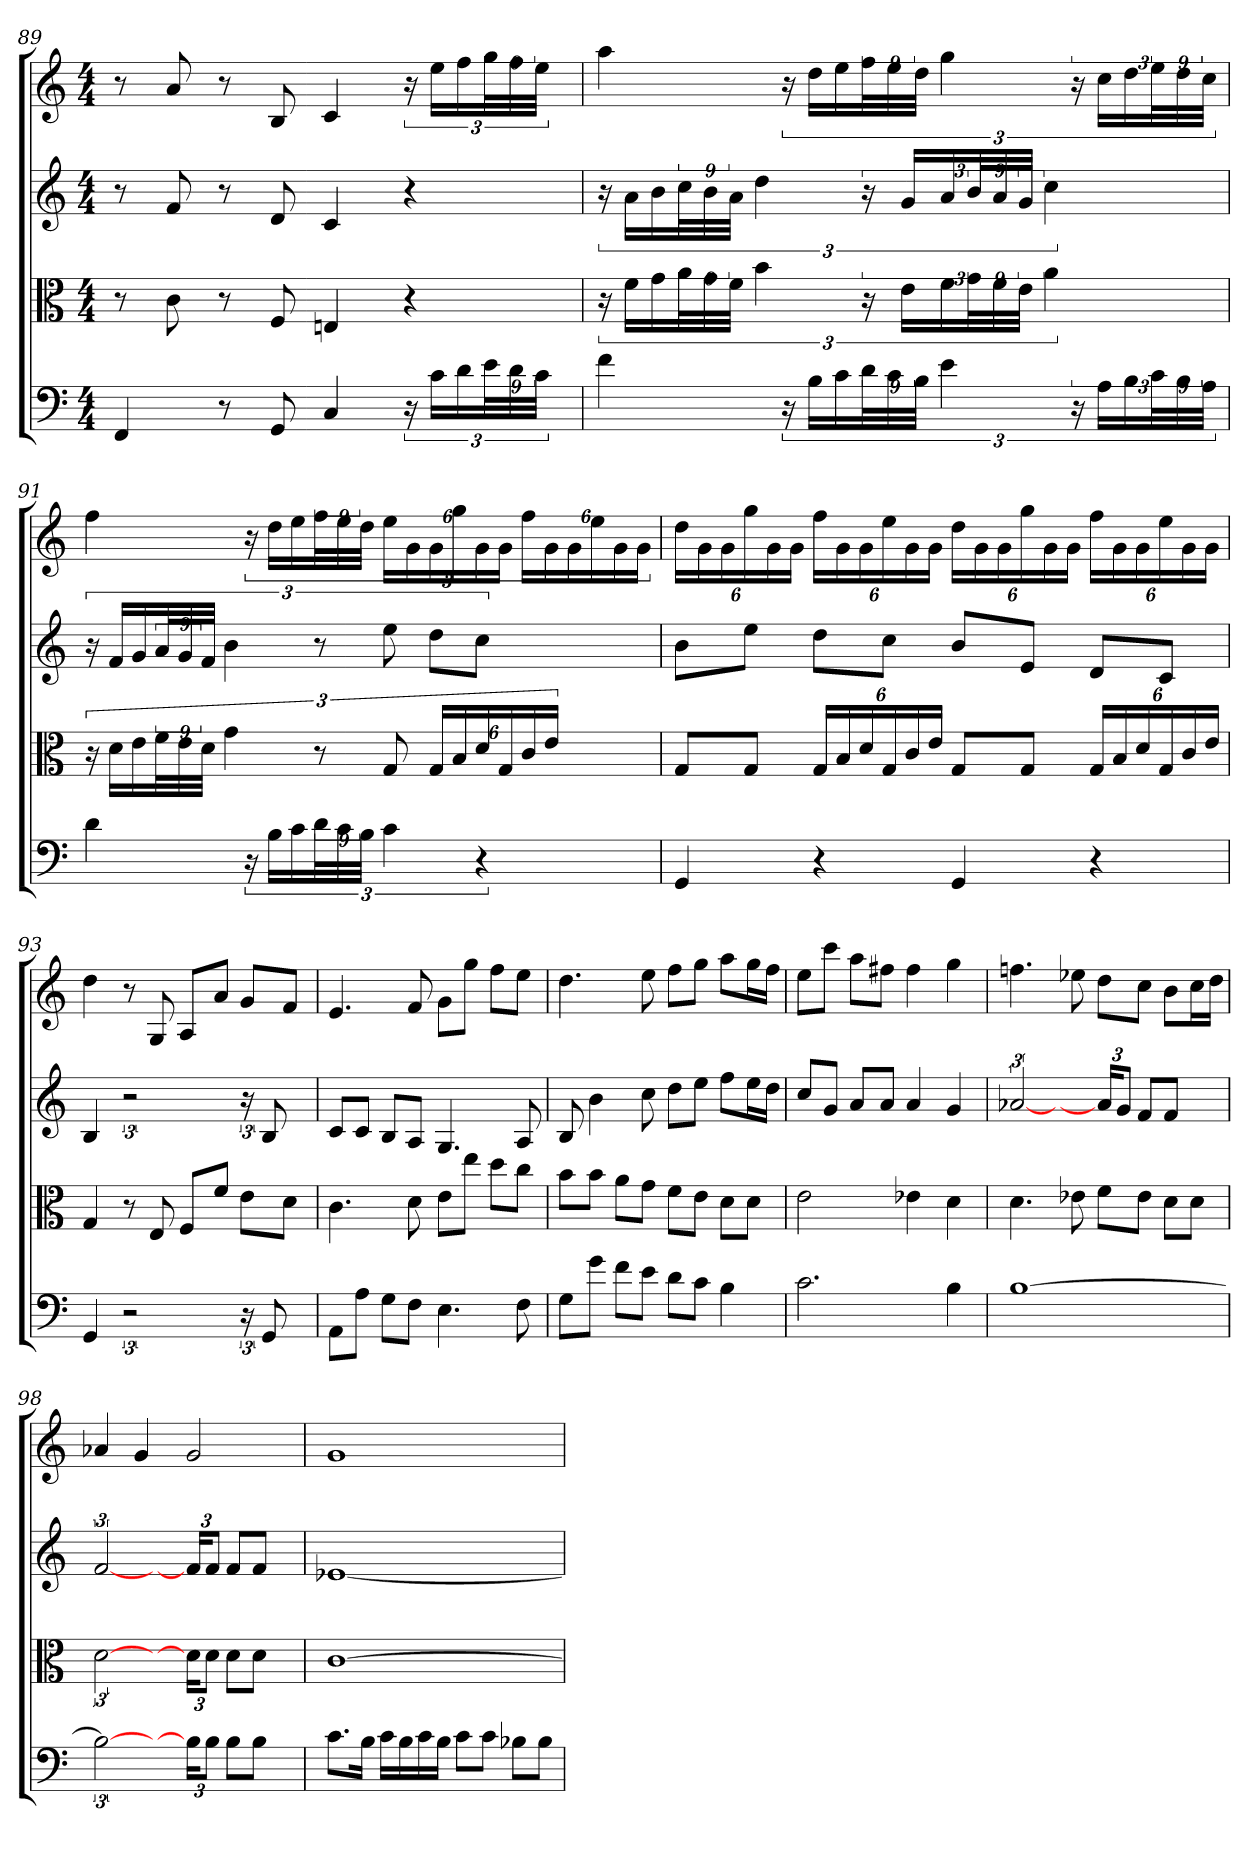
**kern	**kern	**kern	**kern
*part4	*part3	*part2	*part1
*staff4	*staff3	*staff2	*staff1
*clefF4	*clefC3	*clefG2	*clefG2
*k[]	*k[]	*k[]	*k[]
*M4/4	*M4/4	*M4/4	*M4/4
=89	=89	=89	=89
4FF/	8r	8r	8r
.	8c\	8f/	8a/
8r	8r	8r	8r
8GG/	8F/	8d/	8B/
4C/	4En/	4c/	4c/
24r	4r	4r	24r
24c\LL	.	.	24ee\LL
24d\	.	.	24ff\
36e\	.	.	36gg\
36d\	.	.	36ff\
36c\JJ	.	.	36ee\JJ
24ryy	.	.	24ryy
=90	=90	=90	=90
4f\	24r	24r	4aa\
.	24f\LL	24a\LL	.
.	24g\	24b\	.
.	36a\	36cc\	.
.	36g\	36b\	.
.	36f\JJ	36a\JJ	.
.	4b\	4dd\	.
24r	.	.	24r
24B\LL	.	.	24dd\LL
24c\	.	.	24ee\
36d\	.	.	36ff\
36c\	.	.	36ee\
36B\JJ	.	.	36dd\JJ
4e\	24r	24r	4gg\
.	24e\LL	24g/LL	.
.	24f\	24a/	.
.	36g\	36b/	.
.	36f\	36a/	.
.	36e\JJ	36g/JJ	.
.	4a\	4cc\	.
24r	.	.	24r
24A\LL	.	.	24cc\LL
24B\	.	.	24dd\
36c\	.	.	36ee\
36B\	.	.	36dd\
36A\JJ	.	.	36cc\JJ
=91	=91	=91	=91
4d\	24r	24r	4ff\
.	24d\LL	24f/LL	.
.	24e\	24g/	.
.	36f\	36a/	.
.	36e\	36g/	.
.	36d\JJ	36f/JJ	.
.	4g\	4b\	.
24r	.	.	24r
24B\LL	.	.	24dd\LL
24c\	.	.	24ee\
36d\	.	.	36ff\
36c\	.	.	36ee\
36B\JJ	.	.	36dd\JJ
4c\	8r	8r	24ee\LL
.	.	.	24g\
.	.	.	24g\
.	8G/	8ee\	24gg\
.	.	.	24g\
.	.	.	24g\JJ
4r	24G/LL	8dd\L	24ff\LL
.	24B/	.	24g\
.	24d/	.	24g\
.	24G/	8cc\J	24ee\
.	24c/	.	24g\
.	24e/JJ	.	24g\JJ
=92	=92	=92	=92
4GG/	8G/L	8b\L	24dd\LL
.	.	.	24g\
.	.	.	24g\
.	8G/J	8ee\J	24gg\
.	.	.	24g\
.	.	.	24g\JJ
4r	24G/LL	8dd\L	24ff\LL
.	24B/	.	24g\
.	24d/	.	24g\
.	24G/	8cc\J	24ee\
.	24c/	.	24g\
.	24e/JJ	.	24g\JJ
4GG/	8G/L	8b/L	24dd\LL
.	.	.	24g\
.	.	.	24g\
.	8G/J	8e/J	24gg\
.	.	.	24g\
.	.	.	24g\JJ
4r	24G/LL	8d/L	24ff\LL
.	24B/	.	24g\
.	24d/	.	24g\
.	24G/	8c/J	24ee\
.	24c/	.	24g\
.	24e/JJ	.	24g\JJ
=93	=93	=93	=93
4GG/	4G/	4B/	4dd\
3r	8r	3r	8r
.	8E/	.	8G/
.	8F/L	.	8A/L
6ryy	.	6ryy	.
.	8f/J	.	8a/J
24r	8e\L	24r	8g/L
8GG/	.	8B/	.
.	8d\J	.	8f/J
12ryy	.	12ryy	.
=94	=94	=94	=94
8AA\L	4.c\	8c/L	4.e/
8A\J	.	8c/J	.
8G\L	.	8B/L	.
8F\J	8d\	8A/J	8f/
4.E\	8e\L	4.G/	8g\L
.	8ee\J	.	8gg\J
.	8dd\L	.	8ff\L
8F\	8cc\J	8A/	8ee\J
=95	=95	=95	=95
8G\L	8b\L	8B/	4.dd\
8g\J	8b\J	4b\	.
8f\L	8a\L	.	.
8e\J	8g\J	8cc\	8ee\
8d\L	8f\L	8dd\L	8ff\L
8c\J	8e\J	8ee\J	8gg\J
4B\	8d\L	8ff\L	8aa\L
.	8d\J	16ee\L	16gg\L
.	.	16dd\JJ	16ff\JJ
=96	=96	=96	=96
2.c\	2e\	8cc/L	8ee\L
.	.	8g/J	8ccc\J
.	.	8a/L	8aa\L
.	.	8a/J	8ff#X\J
.	4e-X\	4a/	4ff#\
4B\	4d\	4g/	4gg\
=97	=97	=97	=97
[1B	4.d\	[3a-X/	4.ffn\
.	.	6ryy	.
.	8e-X\	.	8ee-X\
.	8f\L	24a-/KL]	8dd\L
.	.	12g/J	.
.	8e-\J	8f/L	8cc\J
.	8d\L	8f/J	8b\L
.	8d\J	8ryy	16cc\L
.	.	.	16dd\JJ
=98	=98	=98	=98
3B\_	[3d\	[3f/	4a-X/
.	.	.	4g/
6ryy	6ryy	6ryy	.
24B\KL]	24d\KL]	24f/KL]	2g/
12B\J	12d\J	12f/J	.
8B\L	8d\L	8f/L	.
8B\J	8d\J	8f/J	.
8ryy	8ryy	8ryy	.
=99	=99	=99	=99
8.c\L	[1c	[1e-X	1g
16B\Jk	.	.	.
16c\LL	.	.	.
16B\	.	.	.
16c\	.	.	.
16B\JJ	.	.	.
8c\L	.	.	.
8c\J	.	.	.
8B-X\L	.	.	.
8B-\J	.	.	.
=	=	=	=
*-	*-	*-	*-
